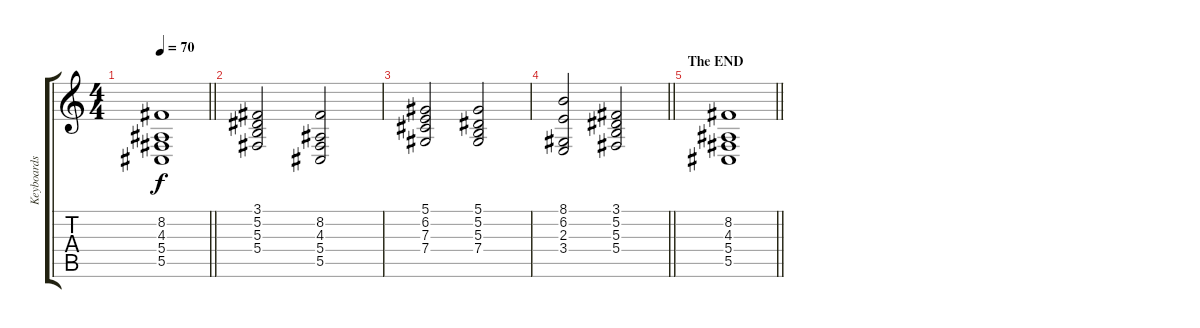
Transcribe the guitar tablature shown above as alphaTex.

\track ("Keyboards" "Keyboards") {instrument stringensemble2}
\staff {score tabs}
\tuning (Eb4 Bb3 Gb3 Db3 Ab2 Eb2) {hide}
\ts (4 4)
\tempo 70
\clef g2
\barLineRight lightlight
\ks c
(8.2 4.3 5.4 5.5).1{dy f} |
(3.1 5.2 5.3 5.4).2 (8.2 4.3 5.4 5.5).2 |
(5.1 6.2 7.3 7.4).2 (5.1 5.2 5.3 7.4).2 |
\barLineRight lightlight
(8.1 6.2 2.3 3.4).2 (3.1 5.2 5.3 5.4).2 |
\section ("" "The END")
\barLineRight lightlight
(8.2 4.3 5.4 5.5).1
